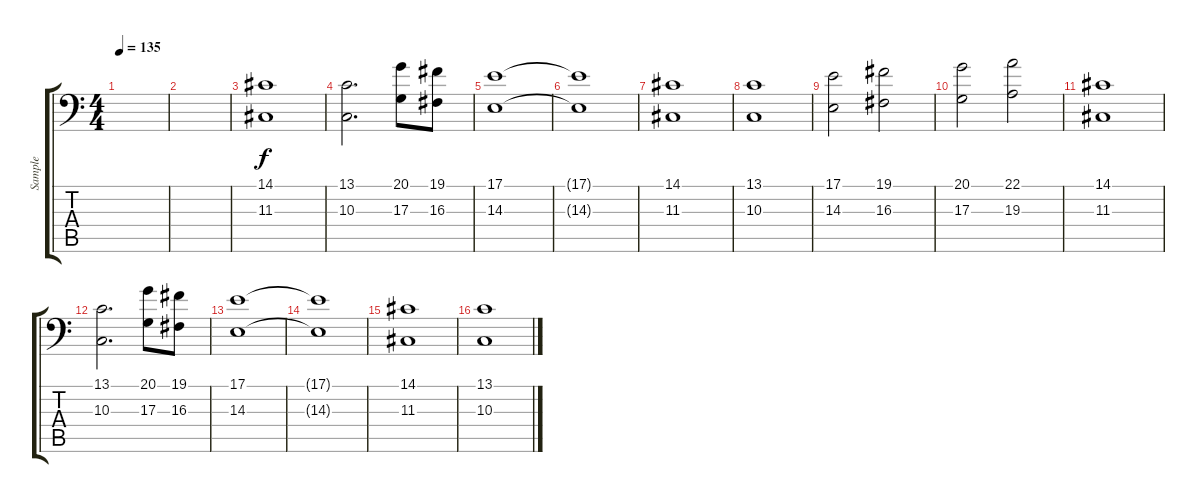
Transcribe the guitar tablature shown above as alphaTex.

\track ("Sample" "Sample") {instrument stringensemble1}
\staff {score tabs}
\tuning (B2 Gb2 D2 A1 E1 B0) {hide}
\ts (4 4)
\tempo 135
\clef f4
\ks c
|
|
(14.1 11.3).1 |
(13.1 10.3).2{d} (20.1 17.3).8 (19.1 16.3).8 |
(17.1 14.3).1 |
(17.1{t} 14.3{t}).1 |
(14.1 11.3).1 |
(13.1 10.3).1 |
(17.1 14.3).2 (19.1 16.3).2 |
(20.1 17.3).2 (22.1 19.3).2 |
(14.1 11.3).1 |
(13.1 10.3).2{d} (20.1 17.3).8 (19.1 16.3).8 |
(17.1 14.3).1 |
(17.1{t} 14.3{t}).1 |
(14.1 11.3).1 |
(13.1 10.3).1
